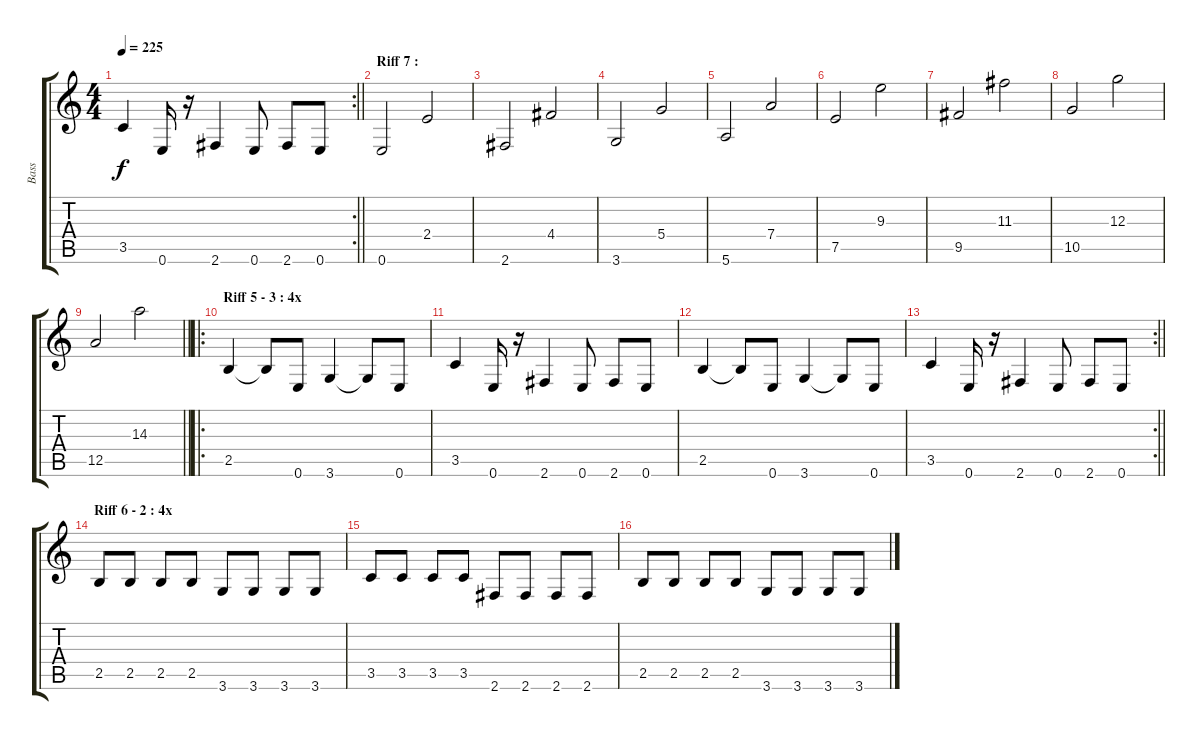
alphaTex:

\track ("Bass" "Bass") {instrument contrabass}
\staff {score tabs}
\tuning (E4 B3 G3 D3 A2 E2) {hide}
\rc 2
\ts (4 4)
\tempo 225
\clef g2
\barLineRight lightlight
\ks c
3.5.4{dy f} 0.6.16 r.16 2.6.4 0.6.8 2.6.8 0.6.8 |
\section ("" "Riff 7 : ")
0.6.2 2.4.2 |
2.6.2 4.4.2 |
3.6.2 5.4.2 |
5.6.2 7.4.2 |
7.5.2 9.3.2 |
9.5.2 11.3.2 |
10.5.2 12.3.2 |
\barLineRight lightlight
12.5.2 14.3.2 |
\ro
\section ("" "Riff 5 - 3 : 4x")
2.5.4 2.5{t}.8 0.6.8 3.6.4 3.6{t}.8 0.6.8 |
3.5.4 0.6.16 r.16 2.6.4 0.6.8 2.6.8 0.6.8 |
2.5.4 2.5{t}.8 0.6.8 3.6.4 3.6{t}.8 0.6.8 |
\rc 2
\barLineRight lightlight
3.5.4 0.6.16 r.16 2.6.4 0.6.8 2.6.8 0.6.8 |
\section ("" "Riff 6 - 2 : 4x")
2.5.8 2.5.8 2.5.8 2.5.8 3.6.8 3.6.8 3.6.8 3.6.8 |
3.5.8 3.5.8 3.5.8 3.5.8 2.6.8 2.6.8 2.6.8 2.6.8 |
2.5.8 2.5.8 2.5.8 2.5.8 3.6.8 3.6.8 3.6.8 3.6.8
